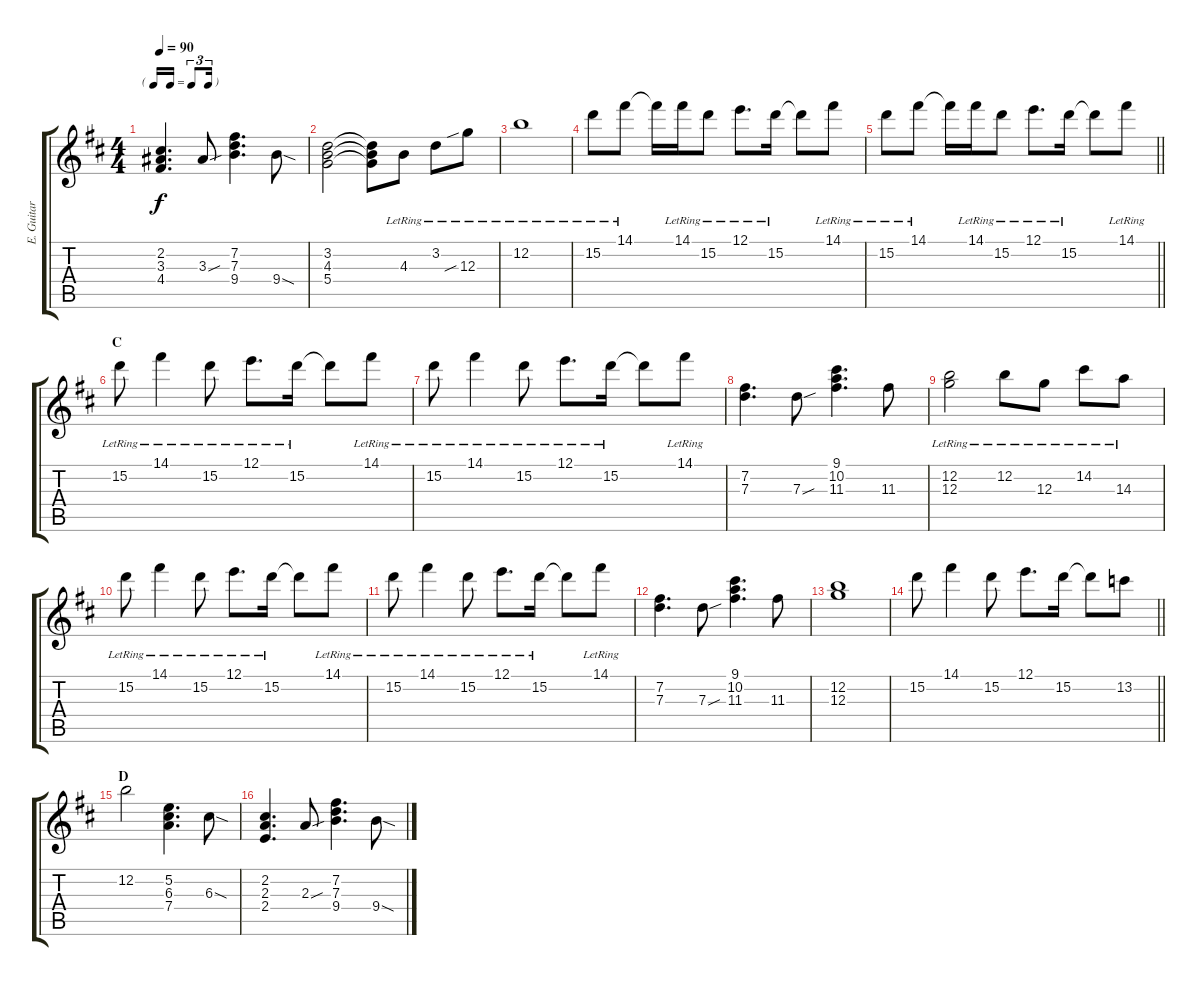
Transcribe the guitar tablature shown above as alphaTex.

\track ("E. Guitar I" "E. Guitar ") {instrument electricguitarjazz}
\staff {score tabs}
\tuning (E4 B3 G3 D3 A2 E2) {hide}
\ts (4 4)
\tf triplet16th
\tempo 90
\clef g2
\ks d
(2.2 3.3 4.4).4{d dy f} 3.3{sou}.8 (7.2 7.3 9.4).4{d} 9.4{sod}.8 |
(3.2 4.3 5.4).2 (3.2{t} 4.3{t} 5.4{t}).8 4.3{lr}.8 3.2{lr}.8 12.3{sib lr}.8 |
12.2{lr}.1 |
15.2{lr}.8 14.1{lr}.8 14.1{t}.16 14.1{lr}.16 15.2{lr}.8 12.1{lr}.8{d} 15.2{lr}.16 15.2{t}.8 14.1{lr}.8 |
\barLineRight lightlight
15.2{lr}.8 14.1{lr}.8 14.1{t}.16 14.1{lr}.16 15.2{lr}.8 12.1{lr}.8{d} 15.2{lr}.16 15.2{t}.8 14.1{lr}.8 |
\section ("" "C")
15.2{lr}.8 14.1{lr}.4 15.2{lr}.8 12.1{lr}.8{d} 15.2{lr}.16 15.2{t}.8 14.1{lr}.8 |
15.2{lr}.8 14.1{lr}.4 15.2{lr}.8 12.1{lr}.8{d} 15.2{lr}.16 15.2{t}.8 14.1{lr}.8 |
(7.2 7.3).4{d} 7.3{sou}.8 (9.1 10.2 11.3).4{d} 11.3.8 |
(12.2{lr} 12.3{lr}).2 12.2{lr}.8 12.3{lr}.8 14.2{lr}.8 14.3{lr}.8 |
15.2{lr}.8 14.1{lr}.4 15.2{lr}.8 12.1{lr}.8{d} 15.2{lr}.16 15.2{t}.8 14.1{lr}.8 |
15.2{lr}.8 14.1{lr}.4 15.2{lr}.8 12.1{lr}.8{d} 15.2{lr}.16 15.2{t}.8 14.1{lr}.8 |
(7.2 7.3).4{d} 7.3{sou}.8 (9.1 10.2 11.3).4{d} 11.3.8 |
(12.2 12.3).1 |
\barLineRight lightlight
15.2.8 14.1.4 15.2.8 12.1.8{d} 15.2.16 15.2{t}.8 13.2.8 |
\section ("" "D")
12.2.2 (5.2 6.3 7.4).4{d} 6.3{sod}.8 |
(2.2 2.3 2.4).4{d} 2.3{sou}.8 (7.2 7.3 9.4).4{d} 9.4{sod}.8
